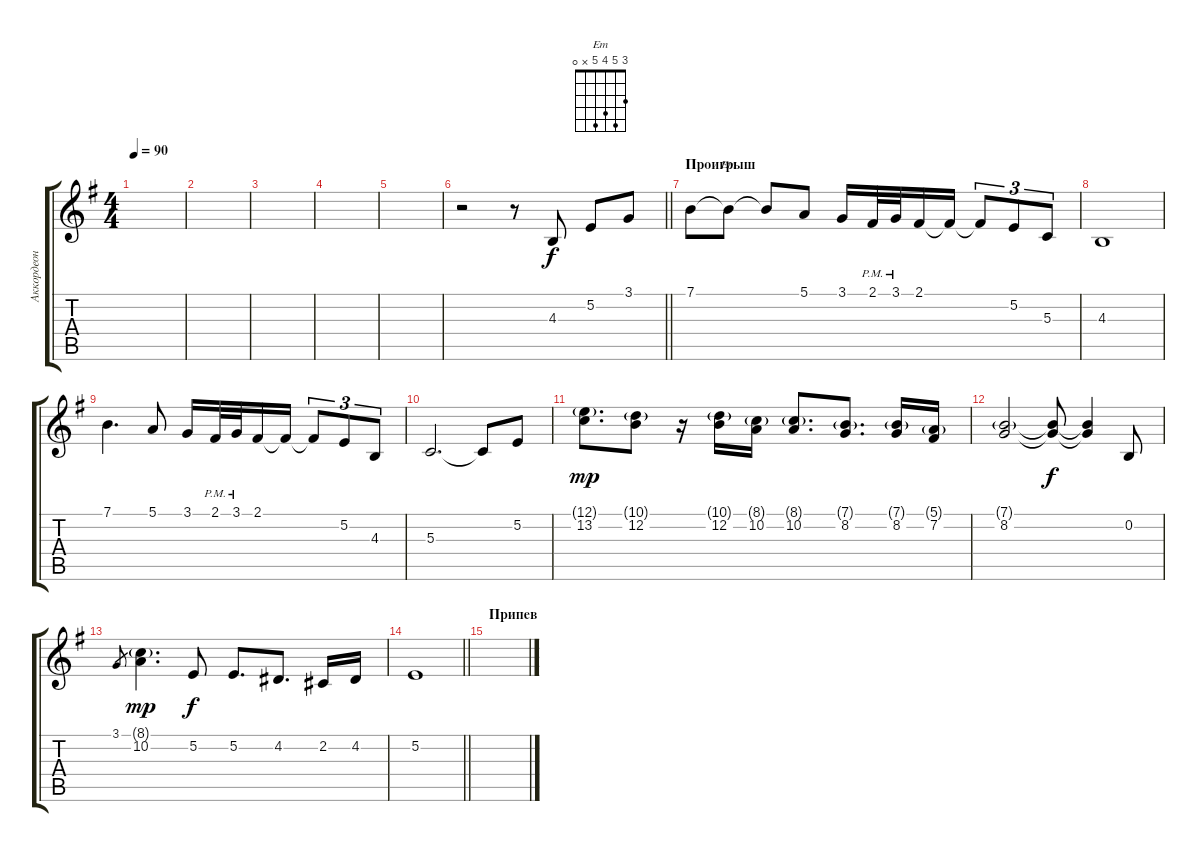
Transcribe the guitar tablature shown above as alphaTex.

\track ("Аккордеон" "Аккордеон") {instrument accordion}
\staff {score tabs}
\tuning (E4 B3 G3 D3 A2 E2) {hide}
\chord ("Em" 3 5 4 5 x 0)
\ts (4 4)
\tempo 90
\clef g2
\ks eminor
|
|
|
|
|
\barLineRight lightlight
r.2 r.8 4.3.8 5.2.8 3.1.8 |
\section ("" "Проигрыш")
7.1.8 7.1{t}.8{ch "Em"} 7.1{t}.8 5.1.8 3.1.16 2.1{pm}.32 3.1{pm}.32 2.1.16 2.1{t}.16 2.1{t}.8{tu (3 2)} 5.2.8{tu (3 2)} 5.3.8{tu (3 2)} |
4.3.1 |
7.1.4{d} 5.1.8 3.1.16 2.1{pm}.32 3.1{pm}.32 2.1.16 2.1{t}.16 2.1{t}.8{tu (3 2)} 5.2.8{tu (3 2)} 4.3.8{tu (3 2)} |
5.3.2{d} 5.3{t}.8 5.2.8 |
(12.1{g} 13.2).8{d dy mp} (10.1{g} 12.2).8 r.16 (10.1{g} 12.2).16 (8.1{g} 10.2).16 (8.1{g} 10.2).8{d} (7.1{g} 8.2).8{d} (7.1{g} 8.2).16 (5.1{g} 7.2).16 |
(7.1{g} 8.2).2 (7.1{t} 8.2{t}).8{dy f} (7.1{t} 8.2{t}).4 0.2.8 |
3.1.8{gr} (8.1{g} 10.2).4{d dy mp} 5.2.8{dy f} 5.2.8{d} 4.2.8{d} 2.2.16 4.2.16 |
\barLineRight lightlight
5.2.1{volume 0} |
\section ("" "Припев")
